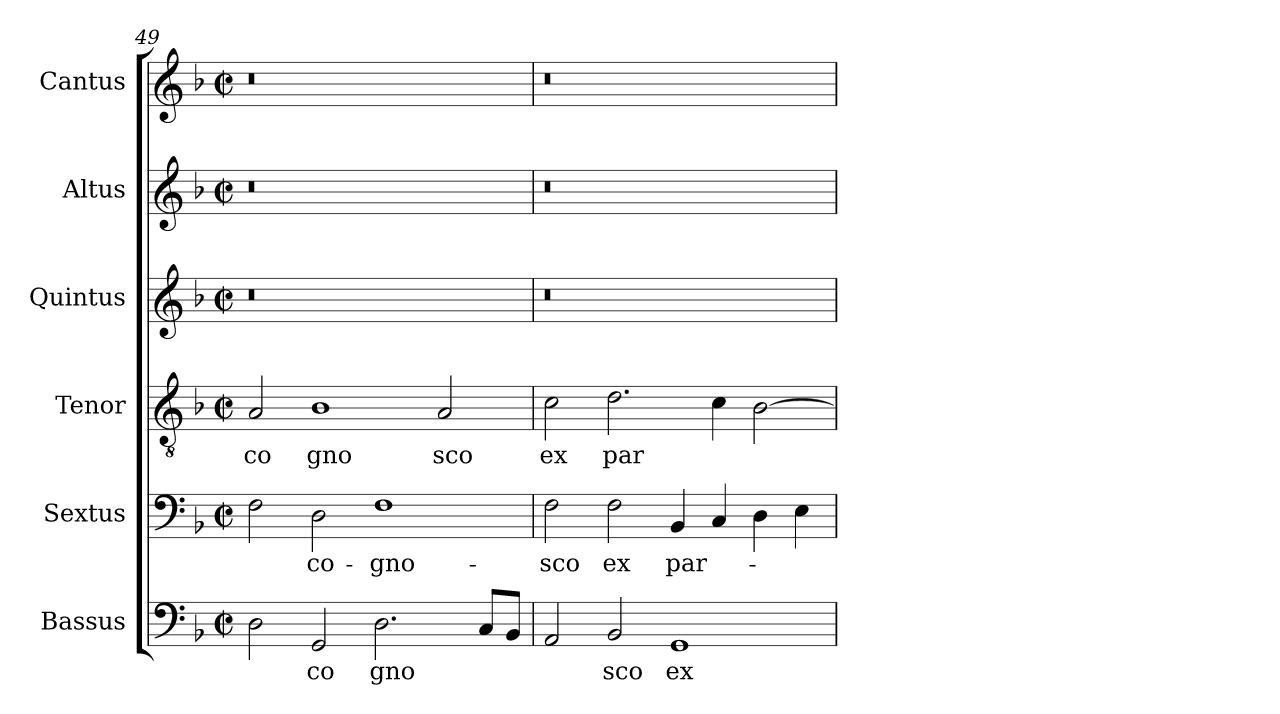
**kern	**text	**kern	**text	**kern	**text	**kern	**kern	**kern
*part6	*part6	*part5	*part5	*part4	*part4	*part3	*part2	*part1
*staff6	*staff6	*staff5	*staff5	*staff4	*staff4	*staff3	*staff2	*staff1
*I"Bassus	*	*I"Sextus	*	*I"Tenor	*	*I"Quintus	*I"Altus	*I"Cantus
!!LO:LB:g=z
*clefF4	*	*clefF4	*	*clefGv2	*	*clefG2	*clefG2	*clefG2
*k[b-]	*	*k[b-]	*	*k[b-]	*	*k[b-]	*k[b-]	*k[b-]
*F:	*	*F:	*	*F:	*	*F:	*F:	*F:
*M2/2	*	*M2/2	*	*M2/2	*	*M2/2	*M2/2	*M2/2
*met(c|)	*	*met(c|)	*	*met(c|)	*	*met(c|)	*met(c|)	*met(c|)
=49	=49	=49	=49	=49	=49	=49	=49	=49
!	!	!	!	!	!LO:LY:b:cj	!	!	!
2D\	.	2F\	.	2A/	co	0r	0r	0r
!	!LO:LY:b:cj	!	!LO:LY:b:cj	!	!LO:LY:b:cj	!	!	!
2GG/	co	2D\	co-	1B-	gno	.	.	.
!	!LO:LY:b	!	!LO:LY:b:cj	!	!	!	!	!
2.D\	gno	1F	-gno-	.	.	.	.	.
!	!	!	!	!	!LO:LY:b:cj	!	!	!
.	.	.	.	2A/	sco	.	.	.
8C/L	.	.	.	.	.	.	.	.
8BB-/J	.	.	.	.	.	.	.	.
=50	=50	=50	=50	=50	=50	=50	=50	=50
!	!	!	!LO:LY:b:cj	!	!LO:LY:b:cj	!	!	!
2AA/	.	2F\	-sco	2c\	ex	0r	0r	0r
!	!LO:LY:b:cj	!	!LO:LY:b:cj	!	!LO:LY:b	!	!	!
2BB-/	sco	2F\	ex	2.d\	par	.	.	.
!	!LO:LY:b:cj	!	!LO:LY:b	!	!	!	!	!
1GG	ex	4BB-/	par-	.	.	.	.	.
.	.	4C/	.	4c\	.	.	.	.
.	.	4D\	.	[>2B-\	.	.	.	.
.	.	4E\	.	.	.	.	.	.
=	=	=	=	=	=	=	=	=
*-	*-	*-	*-	*-	*-	*-	*-	*-
